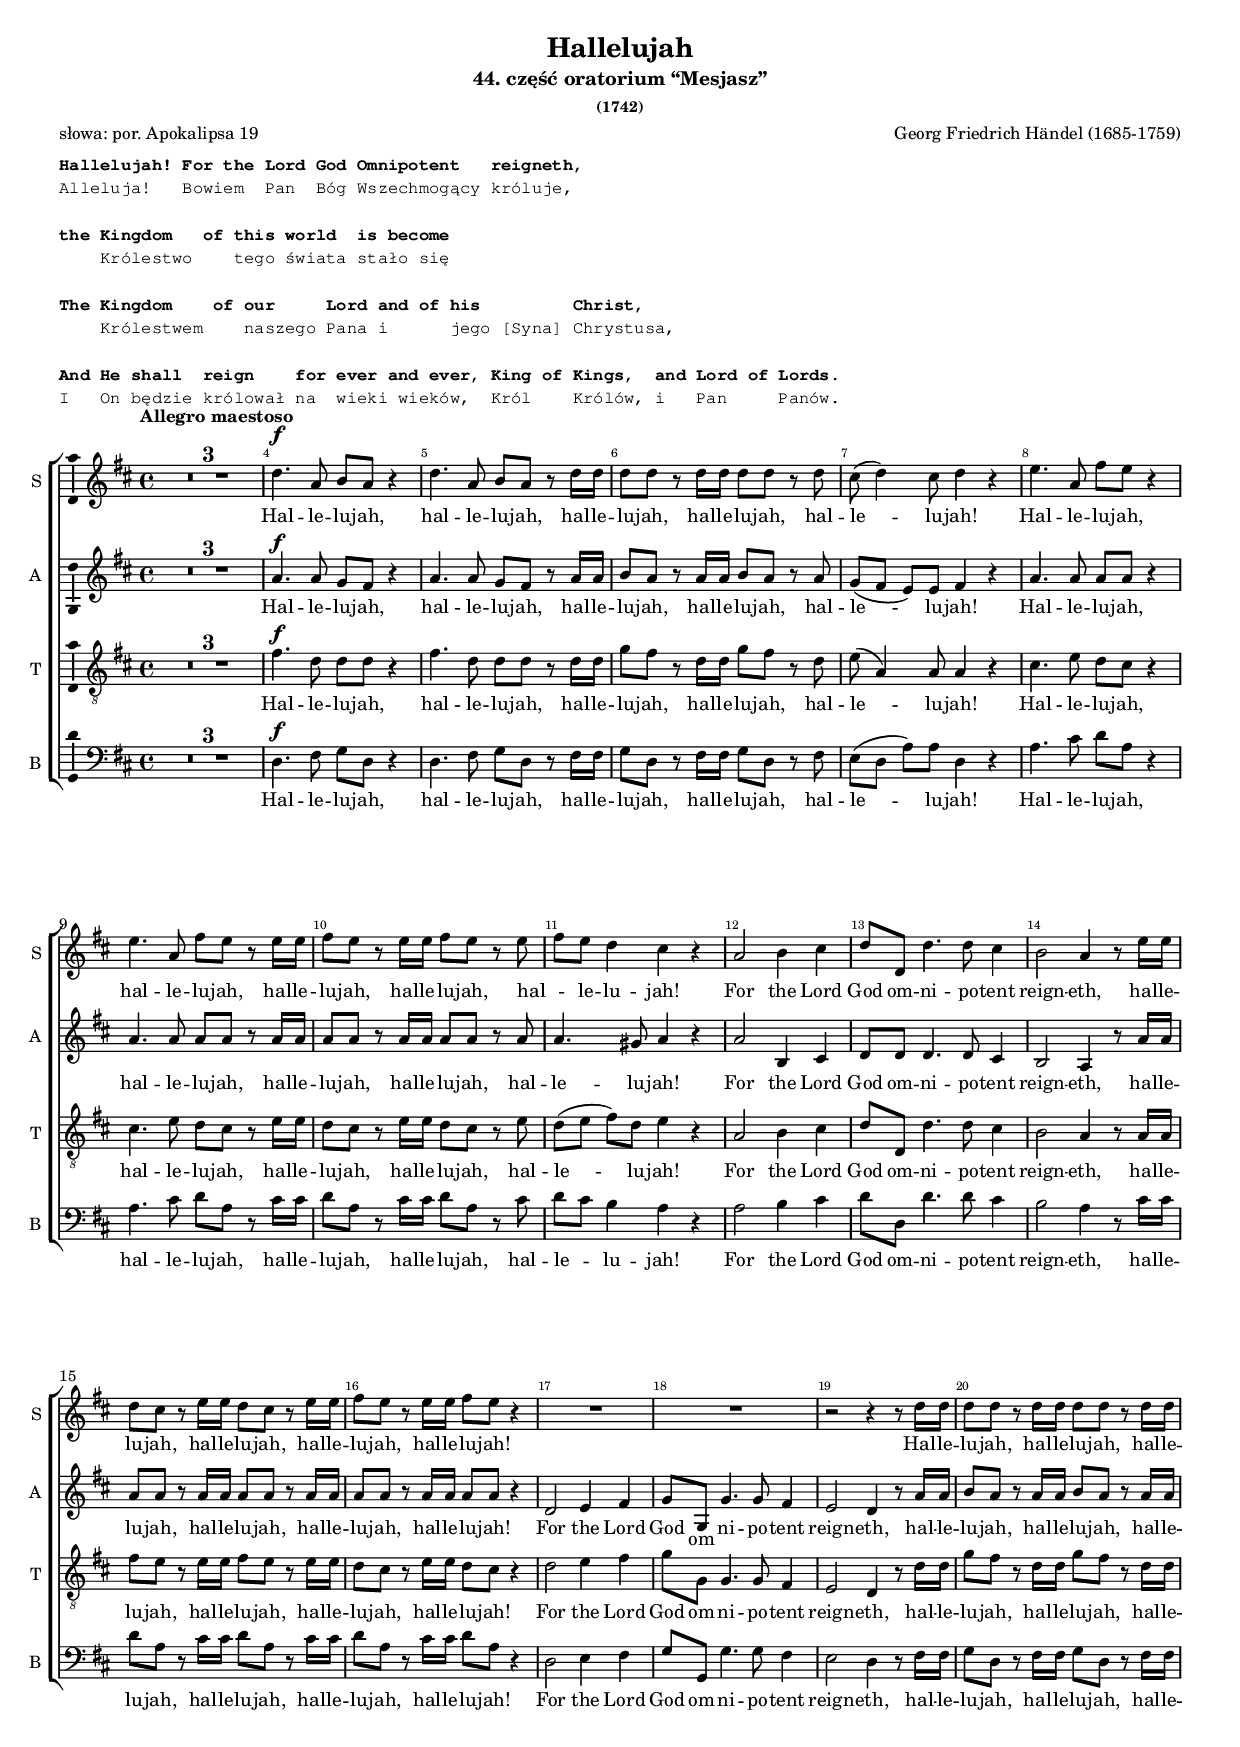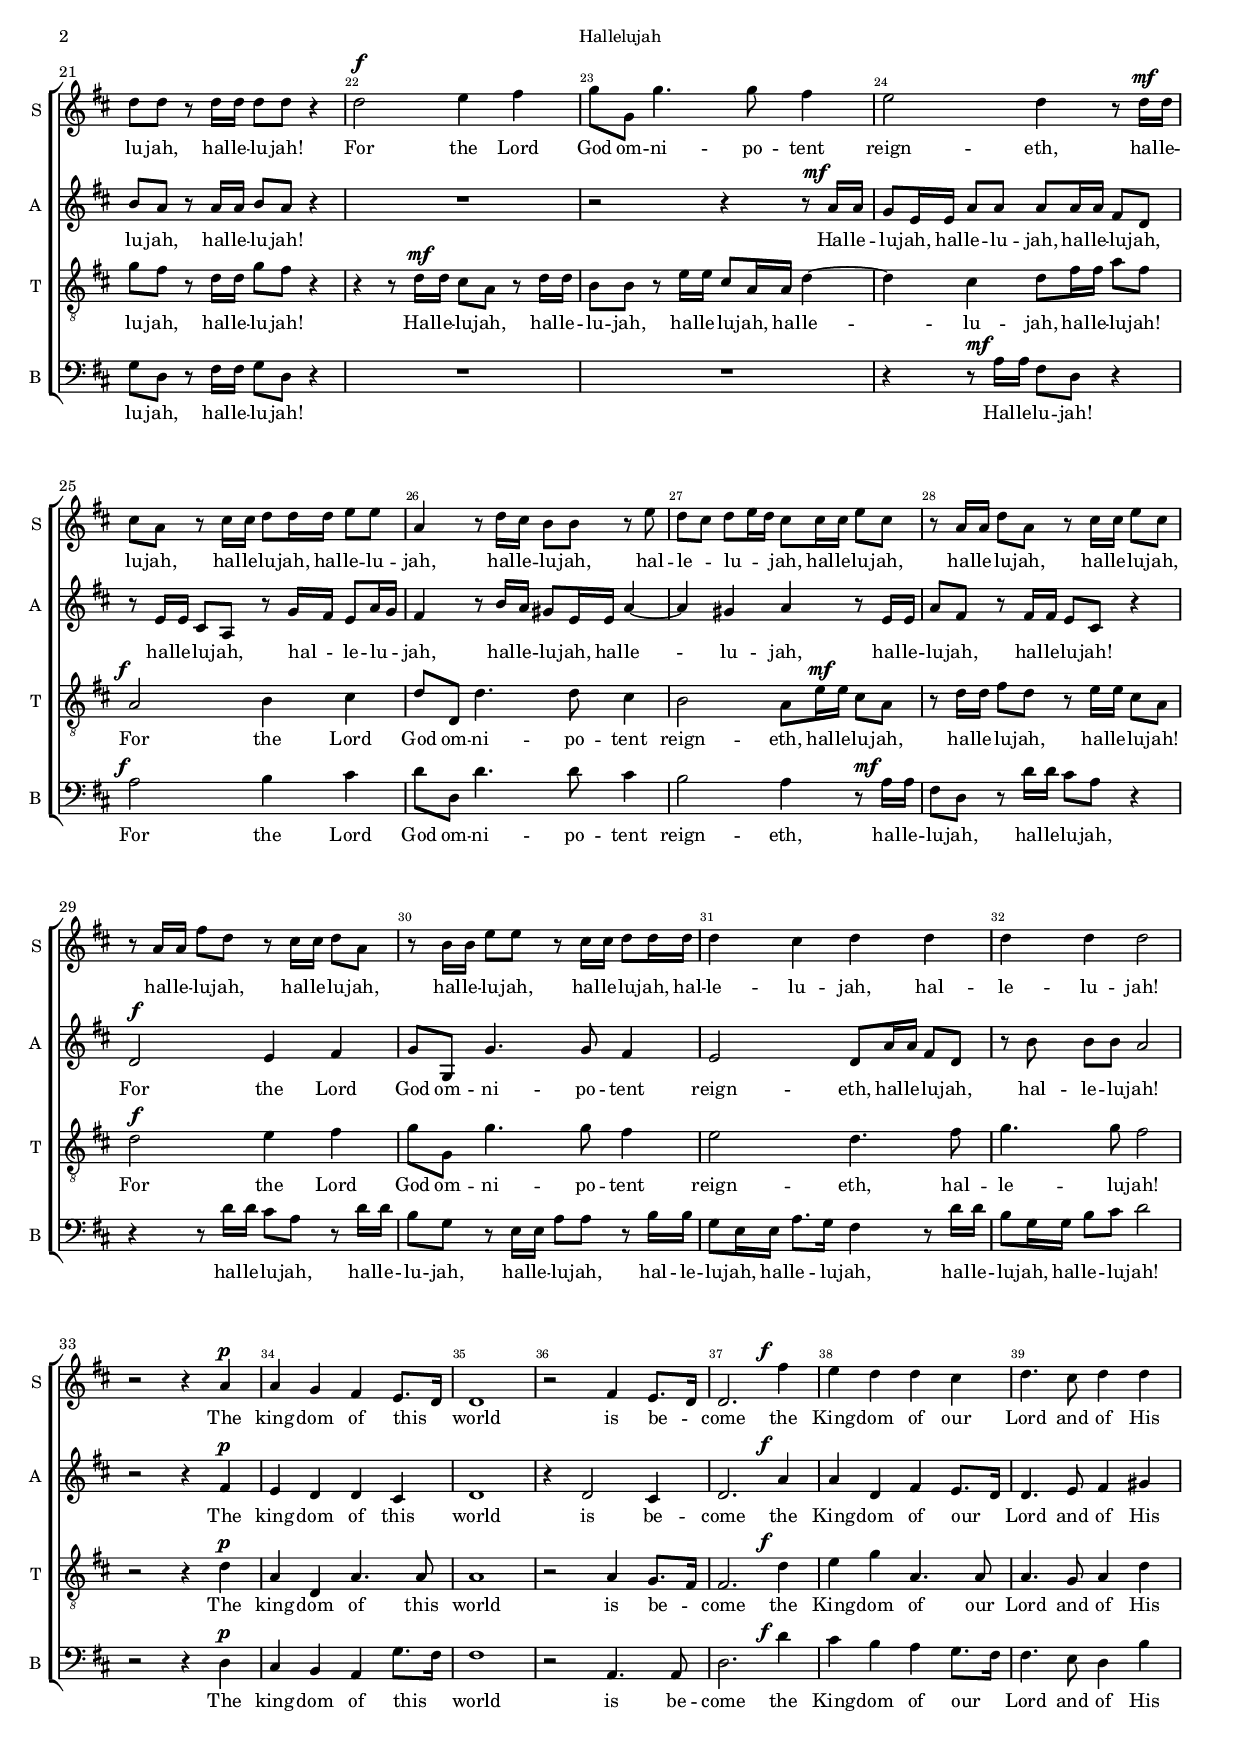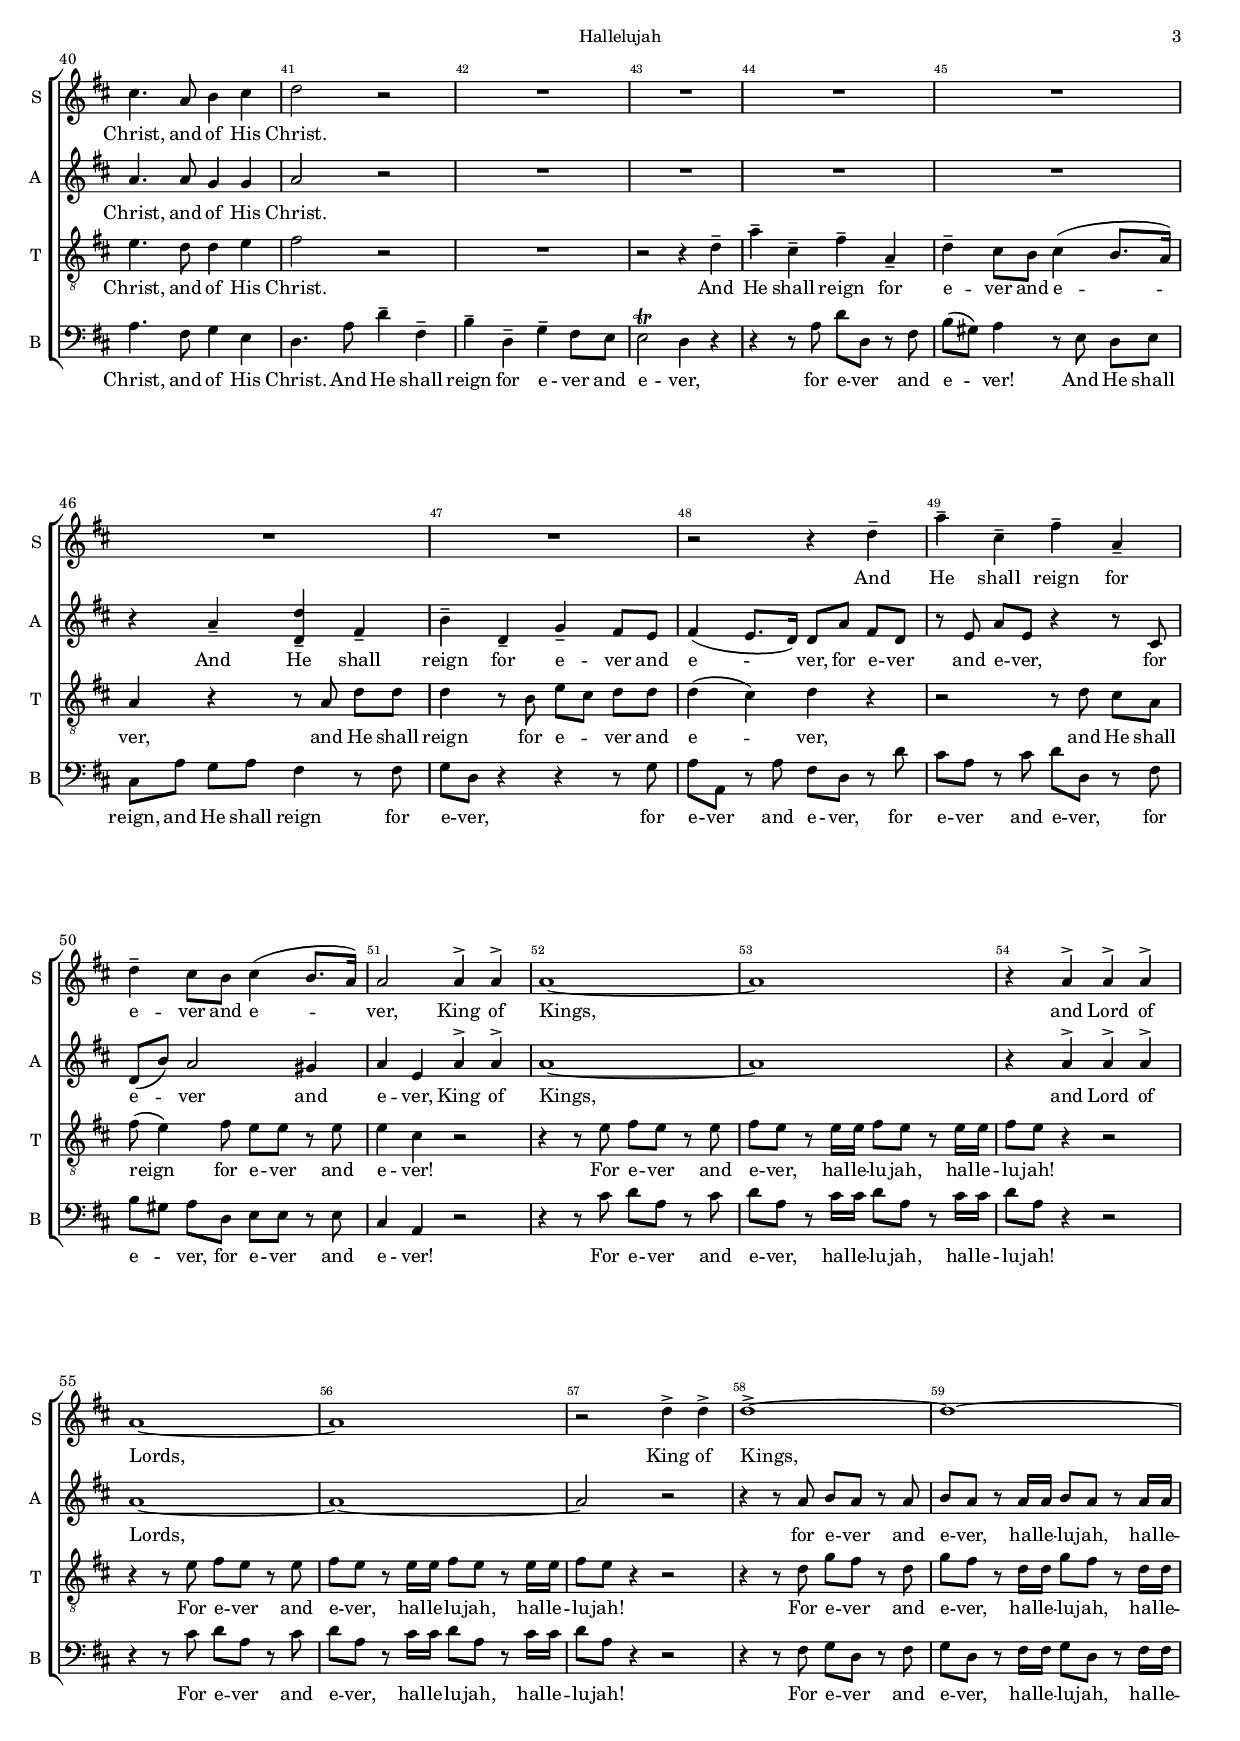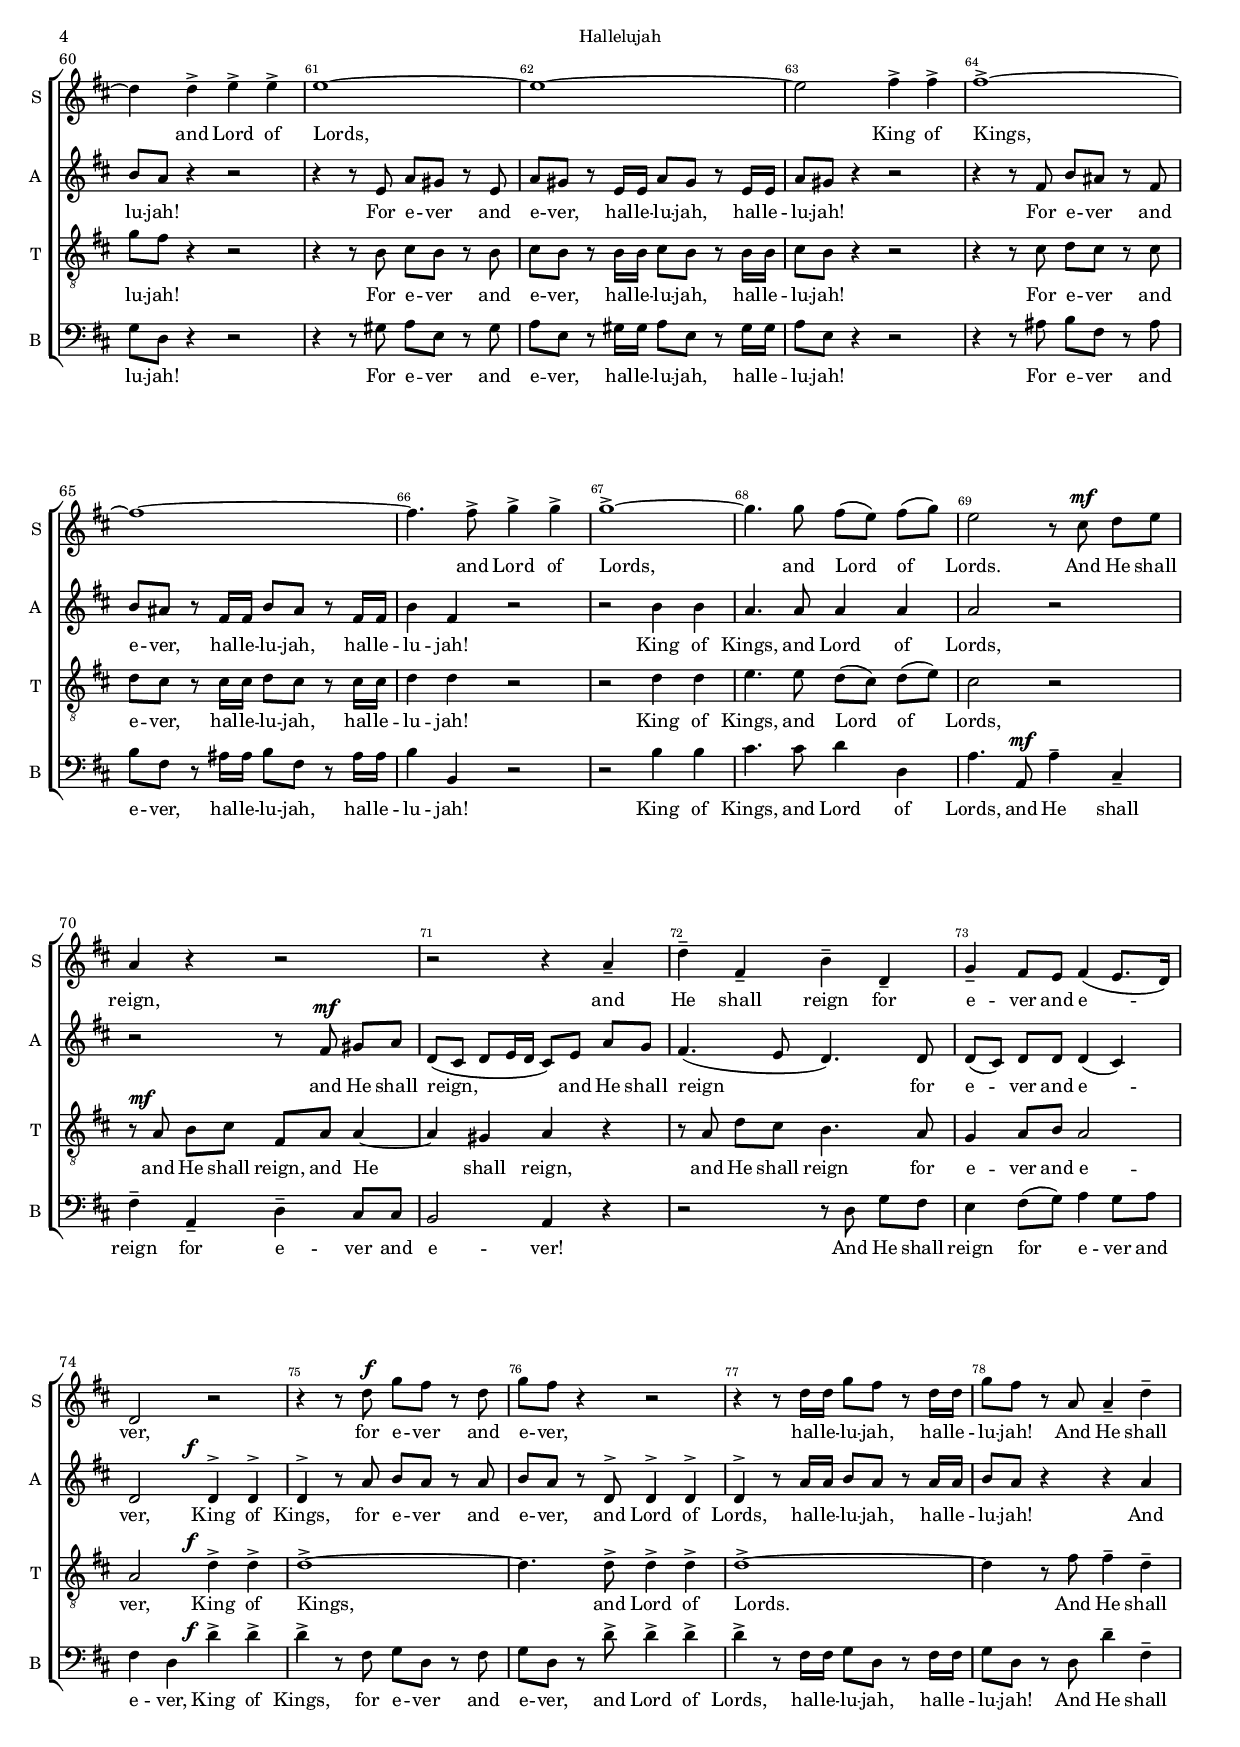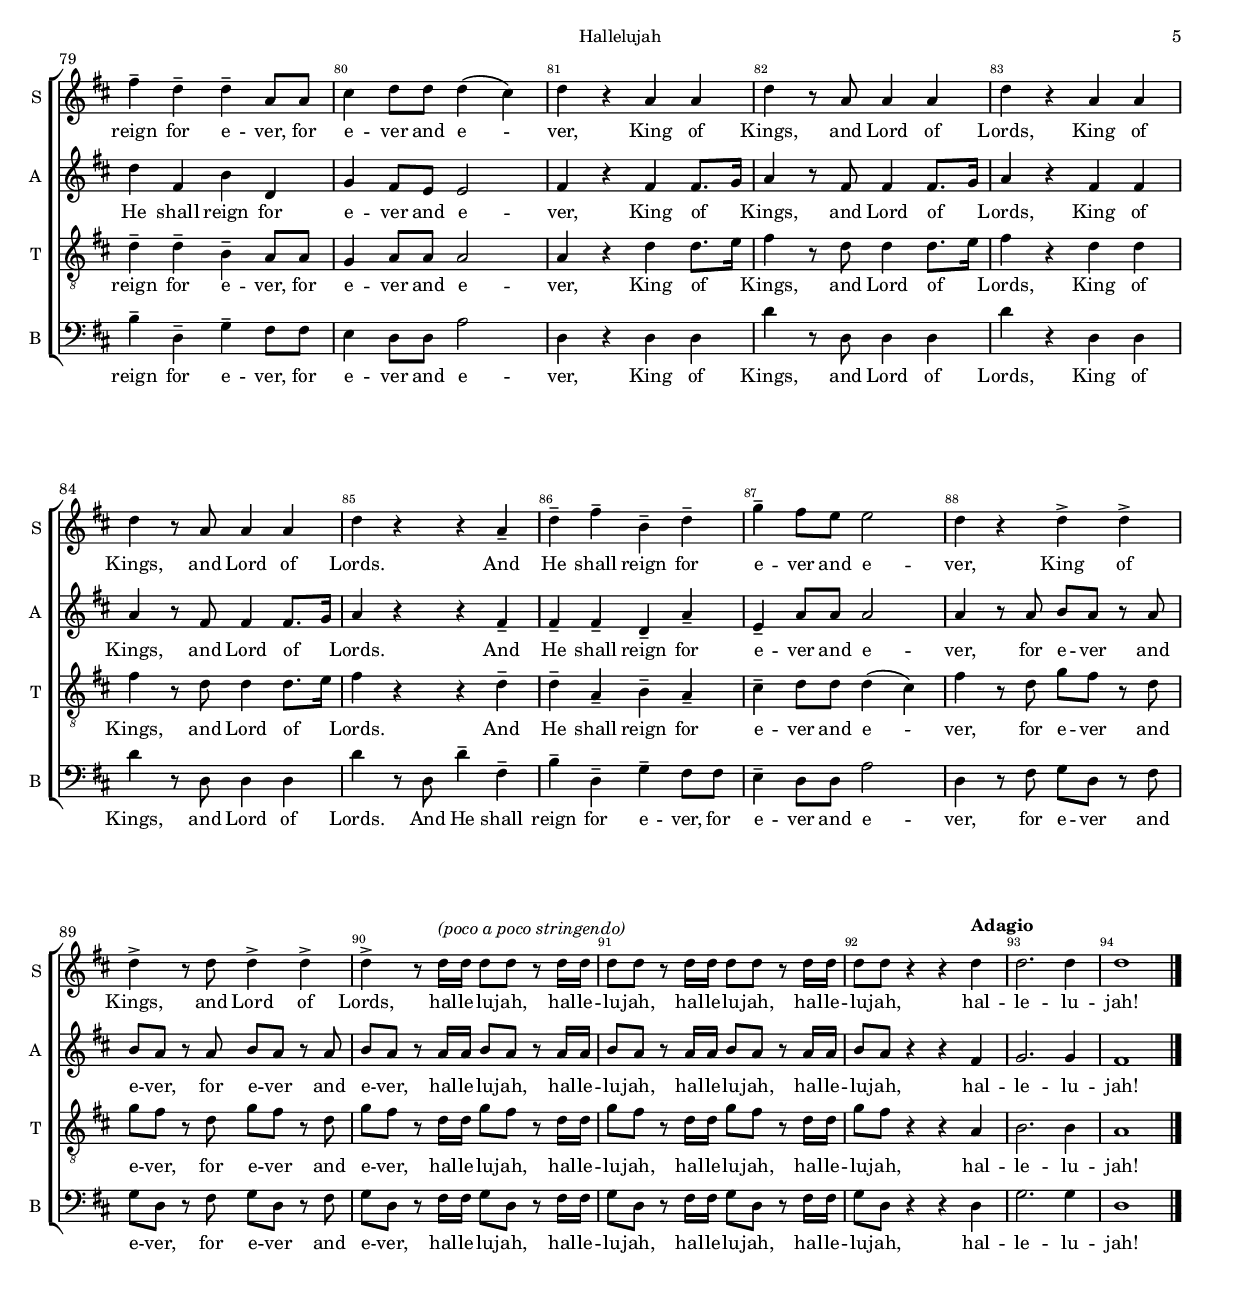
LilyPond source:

%{
  proper hyphenation of ever = ?
%}

\version "2.17.3"
#(set-global-staff-size 15)

\paper {
  %system-count = #19
  %page-count = #5
  %ragged-last-bottom = ##f

  oddHeaderMarkup = \markup \fill-line {
    " "
    \on-the-fly #not-first-page \fromproperty #'header:title
    \on-the-fly #print-page-number-check-first
    \fromproperty #'page:page-number-string
  }
  evenHeaderMarkup = \markup \fill-line {
    \on-the-fly #print-page-number-check-first
    \fromproperty #'page:page-number-string
    \on-the-fly #not-first-page \fromproperty #'header:title
    " "
  }
}

\header	{
  title = "Hallelujah"
  subtitle = "44. część oratorium “Mesjasz”"
  subsubtitle = "(1742)"
  poet = "słowa: por. Apokalipsa 19"
  composer = "Georg Friedrich Händel (1685-1759)"

}

%--------------------------------CONTENT--------------------------------

translation = \markup {
  \typewriter {
    \column {
      " "
      \bold
      "Hallelujah! For the Lord God Omnipotent   reigneth,"
      "Alleluja!   Bowiem  Pan  Bóg Wszechmogący króluje,"
      " "
      \bold
      "the Kingdom   of this world  is become"
      "    Królestwo    tego świata stało się"
      " "
      \bold
      "The Kingdom    of our     Lord and of his         Christ,"
      "    Królestwem    naszego Pana i      jego [Syna] Chrystusa,"
      " "
      \bold
      "And He shall  reign    for ever and ever, King of Kings,  and Lord of Lords."
      "I   On będzie królował na  wieki wieków,  Król    Królów, i   Pan     Panów."
    }
  }
}

sopranomelody =	\relative c'' {
  \dynamicUp
  \key d \major
  \time 4/4
  \tempo "Allegro maestoso" 4=110
  \set Score.tempoHideNote = ##t
  R1*3
  d4.\f a8 b  a  r4 |
  d4. a8 b  a  r d16  d  |
  d8  d  r d16  d  d8  d  r d |
  cis8 ( d4 ) cis8 d4 r |
  % 8
  e4. a,8 fis'8  e8  r4 |
  e4. a,8 fis'8  e8  r8 e16  e16  |
  fis8  e8  r8 e16  e16  fis8  e8  r8 e8 |
  fis8  e8  d4 cis4 r4 |
  % 12
  a2 b4 cis4 |
  d8  d,8  d'4. d8 cis4 |
  b2 a4 r8 e'16  e16  |
  d8  cis8  r8 e16  e16  d8  cis8  r8 e16  e16  |
  fis8  e8  r8 e16  e16  fis8  e8  r4 |
  % 17
  R1 | R1 | r2 r4 r8 d16  d16  |
  d8  d8  r8 d16  d16  d8  d8  r8 d16  d16  |
  d8  d8  r8 d16  d16  d8  d8  r4 |
  % 22
  d2 \f e4 fis4 |
  g8  g,8  g'4. g8 fis4 |
  e2 d4 r8 d16\mf d16  |
  cis8  a8  r8 cis16  cis16  d8 d16  d16  e8  e8  |
  a,4 r8 d16  cis16  b8  b8  r8 e8 |
  % 27
  d8 [ cis8 ] d8 [ e16 d16 ] cis8 cis16  cis16  e8  cis8  |
  r8 a16  a16  d8  a8  r8 cis16  cis16  e8  cis8  |
  r8 a16  a16  fis'8  d8  r8 cis16  cis16  d8  a8  |
  r8 b16  b16  e8  e8  r8 cis16  cis16  d8 d16  d16  |
  % 31
  d4 cis4 d4 d4 |
  d4 d4 d2 | % \break
  % 33 
  r2 r4 a4 \p |
  a4 g4 fis4 e8.  d16  | d1 |
  r2 fis4 e8.  d16  |
  d2. fis'4-\tweak #'X-offset #-2.5 -\tweak #'Y-offset #-2 \f |
  % 38
  e4 d4 d4 cis4 |
  d4. cis8 d4 d4 | % \break
  cis4. a8 b4 cis4 |
  d2 r2 |  R1*4 |
  %\break | 
  R1*2 |
  % 48
  r2 r4 d4-- |
  a'4-- cis,4-- fis4-- a,4-- |
  d4-- cis8  b8  cis4 ( b8.  a16 )  |
  % 51
  a2 a4^> a4^> | a1 ~ | a1 |
  r4 a4^> a4^> a4^> | a1 ~ | a1 |
  % 57
  r2 d4-> d4-> | d1-> ~ | d1 ~ |
  d4 d4-> e4-> e4-> | e1 ~ | e1 ~ |
  % 63
  e2 fis4-> fis4-> | fis1-> ~ | fis1 ~ |
  fis4. fis8-> g4-> g4-> | g1-> ~ |
  % 68
  g4. g8 fis8 [(  e8 ])  fis8 [(  g8 ])  |
  e2 r8 cis8\mf d8 [ e8 ] |
  a,4 r4 r2 |
  % 71
  r2 r4 a4-- |
  d4-- fis,4-- b4-- d,4-- |
  g4-- fis8  e8  fis4 ( e8.  d16 )  |
  d2 r2 |
  r4 r8 d'8\f g8  fis8  r8 d8 |
  g8  fis8  r4 r2 |
  % 77
  r4 r8 d16  d16  g8  fis8  r8 d16  d16  |
  g8  fis8  r8 a,8 a4-- d4-- |
  fis4-- d4-- d4-- a8  a8  |
  cis4 d8  d8  d4 ( cis4 ) |
  % 81
  d4 r4 a4 a4 |
  d4 r8 a8 a4 a4 |
  d4 r4 a4 a4 |
  d4 r8 a8 a4 a4 |
  d4 r4 r4 a4-- |
  % 86
  d4-- fis4-- b,4-- d4-- |
  g4-- fis8  e8  e2 |
  d4 r4 d4-> d4-> |
  d4-> r8 d8 d4-> d4-> |
  % 90
  d4-> r8 d16 ^\markup{ \italic { (poco a poco stringendo) } }  d16  d8  d8  r8 d16  d16  |
  d8  d8  r8 d16  d16  d8  d8  r8 d16  d16  |
  d8  d8  r4 r4 \tempo Adagio 4=60 d4 |
  d2. d4 | d1
  \bar "|."
}
altomelody = \relative f' {
  \dynamicUp
  \key d \major
  \time 4/4
  \tempo "Allegro maestoso" 4=110
  \set Score.tempoHideNote = ##t
  R1*3
  a4.\f  a8 g8  fis8  r4 |
  a4. a8 g8  fis8  r8 a16  a16  |
  b8  a8  r8 a16  a16  b8  a8  r8 a8 |
  g8 [(  fis8 ] e8 ) e8 fis4 r4 |
  % 8
  a4. a8 a8  a8  r4 |
  a4. a8 a8  a8  r8 a16  a16  |
  a8  a8  r8 a16  a16  a8  a8  r8 a8 |
  a4. gis8 a4 r4 |
  % 12
  a2 b,4 cis4 |
  d8  d8  d4. d8 cis4 |
  b2 a4 r8 a'16  a16  |
  a8  a8  r8 a16  a16  a8  a8  r8 a16  a16  |
  a8  a8  r8 a16  a16  a8  a8  r4 |
  % 17
  d,2 e4 fis4 |
  g8  g,8  g'4. g8 fis4 |
  e2 d4 r8 a'16  a16  |
  b8  a8  r8 a16  a16  b8  a8  r8 a16  a16  |
  b8  a8  r8 a16  a16  b8  a8  r4 |
  % 22
  R1 | r2 r4 r8 a16-\tweak #'X-offset #-3 -\tweak #'Y-offset #-2 \mf a16  |
  g8 e16  e16  a8  a8  a8 a16  a16  fis8  d8  |
  r8 e16  e16  cis8  a8  r8 g'16  fis16  e8 a16  g16  |
  fis4 r8 b16  a16  gis8 e16  e16  a4 ~ |
  a4 gis4 a4 r8 e16  e16  |
  a8  fis8  r8 fis16  fis16  e8  cis8  r4 |
  % 29
  d2 \f e4 fis4 |
  g8  g,8  g'4. g8 fis4 |
  e2 d8 a'16  a16  fis8  d8  |
  r8 b'8 b8 [ b8 ] a2 |
  % 33
  r2 r4 fis4 \p |
  e4 d4 d4 cis4 | d1 |
  r4 d2 cis4 |
  d2. a'4-\tweak #'X-offset #-2.5 -\tweak #'Y-offset #-2 \f |
  % 38
  a4 d,4 fis4 e8.  d16  |
  d4. e8 fis4 gis4 |
  a4. a8 g4 g4 |
  a2 r2 | R1*4 |
  % 46
  r4 a4-- <d, d'>4-- fis4-- |
  b4-- d,4-- g4-- fis8  e8  |
  fis4 ( e8.  d16 )  d8 [ a'8 ] fis8 [ d8 ] |
  r8 e8 a8 [ e8 ] r4 r8 cis8 |
  d8 (  b'8 )  a2 gis4 |
  % 51
  a4 e4 a4^> a4^> | a1 ~ | a1 |
  r4 a4^> a4^> a4^> | a1 ~ | a1 ~ | a2 r2 |
  % 58
  r4 r8 a8 b8  a8  r8 a8 |
  b8  a8  r8 a16  a16  b8  a8  r8 a16  a16  |
  b8  a8  r4 r2 |
  % 61
  r4 r8 e8 a8  gis8  r8 e8 |
  a8  gis8  r8 e16  e16  a8  gis8  r8 e16  e16  |
  a8  gis8  r4 r2 |
  % 64
  r4 r8 fis8 b8  ais8  r8 fis8 |
  b8  ais8  r8 fis16  fis16  b8  ais8  r8 fis16  fis16  |
  b4 fis4 r2 |
  % 67
  r2 b4 b4 |
  a4. a8 a4 a4 |
  a2 r2 |
  % 70
  r2 r8 fis8 \mf gis8 [ a8 ] |
  d,8 ( [ cis8 ] d8 [ e16 d16 ] cis8 )[ e8 ] a8  g8  |
  fis4. ( e8 d4. ) d8 |
  d8 ( [ cis8 ) ] d8 [ d8 ] d4 ( cis4 ) |
  % 74
  d2 d4 ^> -\tweak #'X-offset #-3 \f d4^> |
  d4^> r8 a'8 b8  a8  r8 a8 |
  b8  a8  r8 d,8^> d4^> d4^> |
  d4^> r8 a'16  a16  b8  a8  r8 a16  a16  |
  b8  a8  r4 r4 a4 |
  % 79
  d4 fis,4 b4 d,4 |
  g4 fis8  e8  e2 |
  fis4 r4 fis4 fis8.  g16  |
  a4 r8 fis8 fis4 fis8.  g16  |
  a4 r4 fis4 fis4 |
  a4 r8 fis8 fis4 fis8.  g16  |
  a4 r4 r4 fis4-- |
  % 86
  fis4-- fis4-- d4-- a'4-- |
  e4-- a8  a8  a2 |
  a4 r8 a8 b8  a8  r8 a8 |
  b8  a8  r8 a8 b8  a8  r8 a8 |
  % 90
  b8  a8  r8 a16  a16  b8  a8  r8 a16  a16  |
  b8  a8  r8 a16  a16  b8  a8  r8 a16  a16  |
  b8  a8  r4 r4 fis4 |
  g2. g4 | fis1
  \bar "|."
}
tenormelody = \relative c' {
  \dynamicUp
  \key d \major
  \time 4/4
  \tempo "Allegro maestoso" 4=110
  \set Score.tempoHideNote = ##t
  R1*3
  fis4.\f d8 d8  d8  r4 |
  fis4. d8 d8  d8  r8 d16  d16  |
  g8  fis8  r8 d16  d16  g8  fis8  r8 d8 |
  e8 ( a,4 ) a8 a4 r4 |
  % 8
  cis4. e8 d8  cis8  r4 |
  cis4. e8 d8  cis8  r8 e16  e16  |
  d8  cis8  r8 e16  e16  d8  cis8  r8 e8 |
  d8 ( [ e8 ] fis8 ) d8 e4 r4 |
  % 12
  a,2 b4 cis4 |
  d8  d,8  d'4. d8 cis4 |
  b2 a4 r8 a16  a16  |
  fis'8  e8  r8 e16  e16  fis8  e8  r8 e16  e16  |
  d8  cis8  r8 e16  e16  d8  cis8  r4 |
  % 17
  d2 e4 fis4 |
  g8  g,8  g4. g8 fis4 |
  e2 d4 r8 d'16  d16  |
  g8  fis8  r8 d16  d16  g8  fis8  r8 d16  d16  |
  g8  fis8  r8 d16  d16  g8  fis8  r4 |
  % 22
  r4 r8 d16 \mf d16  cis8  a8  r8 d16  d16  |
  b8  b8  r8 e16  e16  cis8 a16  a16  d4 ~ |
  d4 cis4 d8 fis16  fis16  a8  fis8  |
  % 25
  a,2-\tweak #'X-offset #-1.6 -\tweak #'Y-offset #-2 \f b4 cis4 |
  d8  d,8  d'4. d8 cis4 |
  b2 a8  e'16 \mf e16  cis8  a8  |
  r8 d16  d16  fis8  d8  r8 e16  e16  cis8  a8  |
  % 29
  d2 \f e4 fis4 |
  g8  g,8  g'4. g8 fis4 |
  e2 d4. fis8 |
  g4. g8 fis2 |
  % 33
  r2 r4 d4 \p |
  a4 d,4 a'4. a8 |
  a1 | % 36
  r2 a4 g8.  fis16  |
  fis2. d'4 -\tweak #'X-offset #-2.5 \f |
  % 38
  e4 g4 a,4. a8 |
  a4. g8 a4 d4 |
  e4. d8 d4 e4 |
  fis2 r2 | R1 |
  % 43
  r2 r4 d4-- |
  a'4-- cis,4-- fis4-- a,4-- |
  d4-- cis8  b8  cis4 ( b8.  a16 )  |
  % 46
  a4 r4 r8 a8 d8 [ d8 ] |
  d4 r8 b8 e8 [ cis8 ] d8 [ d8 ] |
  d4 ( cis4 ) d4 r4 |
  % 49
  r2 r8 d8 cis8 [ a8 ] |
  fis'8 ( e4 ) fis8 e8  e8  r8 e8 |
  e4 cis4 r2 |
  % 52
  r4 r8 e8 fis8  e8  r8 e8 |
  fis8  e8  r8 e16  e16  fis8  e8  r8 e16  e16  |
  fis8  e8  r4 r2 |
  % 55
  r4 r8 e8 fis8  e8  r8 e8 |
  fis8  e8  r8 e16  e16  fis8  e8  r8 e16  e16  |
  fis8  e8  r4 r2 |
  % 58
  r4 r8 d8 g8  fis8  r8 d8 |
  g8  fis8  r8 d16  d16  g8  fis8  r8 d16  d16  |
  g8  fis8  r4 r2 |
  % 61
  r4 r8 b,8 cis8  b8  r8 b8 |
  cis8  b8  r8 b16  b16  cis8  b8  r8 b16  b16  |
  cis8  b8  r4 r2 |
  % 64
  r4 r8 cis8 d8  cis8  r8 cis8 |
  d8  cis8  r8 cis16  cis16  d8  cis8  r8 cis16  cis16  |
  d4 d4 r2 |
  % 67
  r2 d4 d4 |
  e4. e8 d8 ( [ cis8 ) ] d8 ( [ e8 ) ] |
  cis2 r2 |
  % 70
  r8 a8-\tweak #'X-offset #-3 -\tweak #'Y-offset #-2 \mf b8 [ cis8 ] fis,8  a8  a4 ~ |
  a4 gis4 a4 r4 |
  r8 a8 d8 [ cis8 ] b4. a8 |
  g4 a8  b8  a2 |
  % 74
  a2 d4-> -\tweak #'X-offset #-3 -\tweak #'Y-offset #-2 \f d4-> | d1-> ~ |
  d4. d8-> d4-> d4-> | d1-> ~ |
  % 78
  d4 r8 fis8 fis4-- d4-- |
  d4-- d4-- b4-- a8  a8  |
  g4 a8  a8  a2 |
  a4 r4 d4 d8.  e16  |
  % 82
  fis4 r8 d8 d4 d8.  e16  |
  fis4 r4 d4 d4 |
  fis4 r8 d8 d4 d8.  e16  |
  fis4 r4 r4 d4-- |
  % 86
  d4-- a4-- b4-- a4-- |
  cis4-- d8  d8  d4 ( cis4 ) |
  fis4 r8 d8 g8  fis8  r8 d8 |
  g8  fis8  r8 d8 g8  fis8  r8 d8 |
  % 90
  g8  fis8  r8 d16  d16  g8  fis8  r8 d16  d16  |
  g8  fis8  r8 d16  d16  g8  fis8  r8 d16  d16  |
  g8  fis8  r4 r4 a,4 |
  b2. b4 | a1
  \bar "|."
}
bassmelody = \relative f {
  \dynamicUp
  \key d \major
  \time 4/4
  \tempo "Allegro maestoso" 4=110
  \set Score.tempoHideNote = ##t
  R1*3
  d4. \f fis8 g8  d8  r4 | % 5
  d4. fis8 g8  d8  r8 fis16  fis16  | % 6
  g8  d8  r8 fis16  fis16  g8  d8  r8 fis8 | % 7
  e8 ( [ d8 ] a'8 ) a8 d,4 r4 |
  % 8
  a'4. cis8 d8  a8  r4 | % 9
  a4. cis8 d8  a8  r8 cis16  cis16  |
  d8  a8  r8 cis16  cis16  d8  a8  r8 cis8 | % 11
  d8  cis8  b4 a4 r4 |
  % 12
  a2 b4 cis4 | % 13
  d8  d,8  d'4. d8 cis4 | % 14
  b2 a4 r8 cis16  cis16  | % 15
  d8  a8  r8 cis16  cis16  d8  a8  r8 cis16  cis16  | % 16
  d8  a8  r8 cis16  cis16  d8  a8  r4 |
  % 17
  d,2 e4 fis4 | % 18
  g8  g,8  g'4. g8 fis4 | % 19
  e2 d4 r8 fis16  fis16  |
  g8  d8  r8 fis16  fis16  g8  d8  r8 fis16  fis16  | % 21
  g8  d8  r8 fis16  fis16  g8  d8  r4 | R1 | R1 |
  % 24
  r4 r8 a'16-\tweak #'X-offset #-3.4 -\tweak #'Y-offset #-2 \mf a16  fis8  d8  r4 | % 25
  a'2-\tweak #'X-offset #-1.6 -\tweak #'Y-offset #-2 \f b4 cis4 | % 26
  d8  d,8  d'4. d8 cis4 | % 27
  b2 a4 r8 a16-\tweak #'X-offset #-3.4 -\tweak #'Y-offset #-2 \mf  a16  | % 28
  fis8  d8  r8 d'16  d16  cis8  a8  r4 |
  % 29
  r4 r8 d16  d16  cis8  a8  r8 d16  d16  |
  b8  g8  r8 e16  e16  a8  a8  r8 b16  b16  | % 31
  g8 e16  e16  a8.  g16  fis4 r8 d'16  d16  | % 32
  b8 g16  g16  b8  cis8  d2 |
  % 33
  r2 r4 d,4 \p | % 34
  cis4 b4 a4 g'8.  fis16  | % 35
  fis1 | % 36
  r2 a,4. a8 | % 37
  d2. d'4-\tweak #'X-offset #-2.5 -\tweak #'Y-offset #-2 \f |
  % 38
  cis4 b4 a4 g8.  fis16  | % 39
  fis4. e8 d4 b'4 |
  a4. fis8 g4 e4 |
  % 41
  d4. a'8 d4-- fis,4-- | % 42
  b4-- d,4-- g4-- fis8  e8  | % 43
  e2-\trill d4 r4 |
  % 44
  r4 r8 a'8 d8  d,8  r8 fis8 | % 45
  b8 (  gis8 )  a4 r8 e8 d8 [ e8 ] | % 46
  cis8 [ a'8 ] g8 [ a8 ] fis4 r8 fis8 | % 47
  g8  d8  r4 r4 r8 g8 |
  % 48
  a8  a,8  r8 a'8 fis8  d8  r8 d'8 | % 49
  cis8  a8  r8 cis8 d8  d,8  r8 fis8 |
  b8 [ gis8 ] a8 [ d,8 ] e8  e8  r8 e8 | % 51
  cis4 a4 r2 |
  % 52
  r4 r8 cis'8 d8  a8  r8 cis8 | % 53
  d8  a8  r8 cis16  cis16  d8  a8  r8 cis16  cis16  | % 54
  d8  a8  r4 r2 |
  % 55
  r4 r8 cis8 d8  a8  r8 cis8 | % 56
  d8  a8  r8 cis16  cis16  d8  a8  r8 cis16  cis16  | % 57
  d8  a8  r4 r2 |
  % 58
  r4 r8 fis8 g8  d8  r8 fis8 | % 59
  g8  d8  r8 fis16  fis16  g8  d8  r8 fis16  fis16  |
  g8  d8  r4 r2 |
  % 61
  r4 r8 gis8 a8  e8  r8 gis8 | % 62
  a8  e8  r8 gis16  gis16  a8  e8  r8 gis16  gis16  | % 63
  a8  e8  r4 r2 |
  % 64
  r4 r8 ais8 b8  fis8  r8 ais8 | % 65
  b8  fis8  r8 ais16  ais16  b8  fis8  r8 ais16  ais16  | % 66
  b4 b,4 r2 |
  % 67
  r2 b'4 b4 | % 68
  cis4. cis8 d4 d,4 | % 69
  a'4. a,8 \mf a'4-- cis,4-- |
  fis4-- a,4-- d4-- cis8  cis8  | % 71
  b2 a4 r4 |
  % 72
  r2 r8 d8 g8 [ fis8 ] | % 73
  e4 fis8 (  g8 )  a4 g8  a8  | % 74
  fis4 d4 d'4-> -\tweak #'X-offset #-3 -\tweak #'Y-offset #-2 \f d4-> | % 75
  d4-> r8 fis,8 g8  d8  r8 fis8 | % 76
  g8  d8  r8 d'8-> d4-> d4-> | % 77
  d4-> r8 fis,16  fis16  g8  d8  r8 fis16  fis16  |
  % 78
  g8  d8  r8 d8 d'4-- fis,4-- | % 79
  b4-- d,4-- g4-- fis8  fis8  |
  e4 d8  d8  a'2 | % 81
  d,4 r4 d4 d4 | % 82
  d'4 r8 d,8 d4 d4 | % 83
  d'4 r4 d,4 d4 | % 84
  d'4 r8 d,8 d4 d4 |
  % 85
  d'4 r8 d,8 d'4-- fis,4-- | % 86
  b4-- d,4-- g4-- fis8  fis8  | % 87
  e4-- d8  d8  a'2 | % 88
  d,4 r8 fis8 g8  d8  r8 fis8 | % 89
  g8  d8  r8 fis8 g8  d8  r8 fis8 |
  % 90
  g8  d8  r8 fis16  fis16  g8  d8  r8 fis16  fis16  | % 91
  g8  d8  r8 fis16  fis16  g8  d8  r8 fis16  fis16  | % 92
  g8  d8  r4 r4 d4 | % 93
  g2. g4 | % 94
  d1
  \bar "|."
}
%--------------------------------LYRICS--------------------------------
sopranotext =  \lyricmode {
  Hal -- le -- lu -- jah, hal -- le -- lu -- jah,
  hal -- le -- lu -- jah, hal -- le -- lu -- jah, hal -- le -- lu -- jah!
  Hal -- le -- lu -- jah, hal -- le -- lu -- jah,
  hal -- le -- lu -- jah, hal -- le -- lu -- jah, hal -- _ le -- lu -- jah!
  For the Lord God om -- ni -- po -- tent reign -- eth,
  hal -- le -- lu -- jah, hal -- le -- lu -- jah, hal -- le -- lu -- jah, hal -- le -- lu -- jah!
  Hal -- le -- lu -- jah, hal -- le -- lu -- jah, hal -- le -- lu -- jah, hal -- le -- lu -- jah!
  For the Lord God om -- ni -- po -- tent reign -- eth,
  hal -- le -- lu -- jah, hal -- le -- lu -- jah, hal -- le -- lu -- jah, hal -- le -- lu -- jah,
  hal -- le -- _ lu -- _ _ jah, hal -- le -- lu -- jah, hal -- le -- lu -- jah, hal -- le -- lu -- jah,
  hal -- le -- lu -- jah, hal -- le -- lu -- jah, hal -- le -- lu -- jah, hal -- le -- lu -- jah,
  hal -- le -- lu -- jah, hal -- le -- lu -- jah!
  The king -- dom of this _ world is be -- _ come
  the King -- dom of our Lord and of His Christ, and of His Christ.
  And He shall reign for e -- ver and e -- ver,
  King of Kings, and Lord of Lords,
  King of Kings, and Lord of Lords,
  King of Kings, and Lord of Lords, and Lord of Lords.
  And He shall reign,
  and He shall reign for e -- ver and e -- ver,
  for e -- ver and e -- ver, hal -- le -- lu -- jah, hal -- le -- lu -- jah!
  And He shall reign for e -- ver, for e -- ver and e -- ver,
  King of Kings, and Lord of Lords,
  King of Kings, and Lord of Lords.
  And He shall reign for e -- ver and e -- ver,
  King of Kings, and Lord of Lords,
  hal -- le -- lu -- jah, hal -- le -- lu -- jah, hal -- le -- lu -- jah, hal -- le -- lu -- jah,
  hal -- le -- lu -- jah!
}
altotext =  \lyricmode {
  Hal -- le -- lu -- jah, hal -- le -- lu -- jah,
  hal -- le -- lu -- jah, hal -- le -- lu -- jah, hal -- le -- lu -- jah!
  Hal -- le -- lu -- jah, hal -- le -- lu -- jah,
  hal -- le -- lu -- jah, hal -- le -- lu -- jah, hal -- le -- lu -- jah!
  For the Lord God om -- ni -- po -- tent reign -- eth,
  hal -- le -- lu -- jah, hal -- le -- lu -- jah, hal -- le -- lu -- jah, hal -- le -- lu -- jah!
  For the Lord God \once \override LyricText #'Y-offset = #-1.5 om -- ni -- po -- tent reign -- eth,
  hal -- le -- lu -- jah, hal -- le -- lu -- jah, hal -- le -- lu -- jah, hal -- le -- lu -- jah!
  Hal -- le -- lu -- jah, hal -- le -- lu -- jah, hal -- le -- lu -- jah, hal -- le -- lu -- jah,
  hal -- _ le -- lu -- _ jah, hal -- le -- lu -- jah,
  hal -- le -- lu -- jah, hal -- le -- lu -- jah, hal -- le -- lu -- jah!
  For the Lord God om -- ni -- po -- tent reign -- eth,
  hal -- le -- lu -- jah, hal -- le -- lu -- jah!
  The king -- dom of this world is be -- come
  the King -- dom of our _ Lord and of His Christ, and of His Christ.
  And He shall reign for e -- ver and e -- ver,
  for e -- ver and e -- ver, for e -- ver and e -- ver,
  King of Kings, and Lord of Lords,
  for e -- ver and e -- ver, hal -- le -- lu -- jah, hal -- le -- lu -- jah!
  For e -- ver and e -- ver, hal -- le -- lu -- jah, hal -- le -- lu -- jah!
  For e -- ver and e -- ver, hal -- le -- lu -- jah, hal -- le -- lu -- jah!
  King of Kings, and Lord of Lords,
  and He shall reign, and He shall reign for e -- ver and e -- ver,
  King of Kings, for e -- ver and e -- ver,
  and Lord of Lords, hal -- le -- lu -- jah, hal -- le -- lu -- jah!
  And He shall reign for e -- ver and e -- ver,
  King of _ Kings, and Lord of _ Lords,
  King of Kings, and Lord of _ Lords.
  And He shall reign for e -- ver and e -- ver, for e -- ver and e -- ver, for e -- ver and e -- ver,
  hal -- le -- lu -- jah, hal -- le -- lu -- jah, hal -- le -- lu -- jah, hal -- le -- lu -- jah,
  hal -- le -- lu -- jah!

}
tenortext =  \lyricmode {
  Hal -- le -- lu -- jah, hal -- le -- lu -- jah,
  hal -- le -- lu -- jah, hal -- le -- lu -- jah, hal -- le -- lu -- jah!
  Hal -- le -- lu -- jah, hal -- le -- lu -- jah,
  hal -- le -- lu -- jah, hal -- le -- lu -- jah, hal -- le -- lu -- jah!
  For the Lord God om -- ni -- po -- tent reign -- eth,
  hal -- le -- lu -- jah, hal -- le -- lu -- jah, hal -- le -- lu -- jah, hal -- le -- lu -- jah!
  For the Lord God om -- ni -- po -- tent reign -- eth,
  hal -- le -- lu -- jah, hal -- le -- lu -- jah, hal -- le -- lu -- jah, hal -- le -- lu -- jah!
  Hal -- le -- lu -- jah, hal -- le -- lu -- jah,
  hal -- le -- lu -- jah, hal -- le -- lu -- jah, hal -- le -- lu -- jah!
  For the Lord God om -- ni -- po -- tent reign -- eth,
  hal -- le -- lu -- jah, hal -- le -- lu -- jah, hal -- le -- lu -- jah!
  For the Lord God om -- ni -- po -- tent reign -- eth, hal -- le -- lu -- jah!
  The king -- dom of this world is be -- _ come
  the King -- dom of our Lord and of His Christ, and of His Christ.
  And He shall reign for e -- ver and e -- ver,
  and He shall reign for e -- _ ver and e -- ver,
  and He shall reign for e -- ver and e -- ver!
  For e -- ver and e -- ver, hal -- le -- lu -- jah, hal -- le -- lu -- jah!
  For e -- ver and e -- ver, hal -- le -- lu -- jah, hal -- le -- lu -- jah!
  For e -- ver and e -- ver, hal -- le -- lu -- jah, hal -- le -- lu -- jah!
  For e -- ver and e -- ver, hal -- le -- lu -- jah, hal -- le -- lu -- jah!
  For e -- ver and e -- ver, hal -- le -- lu -- jah, hal -- le -- lu -- jah!
  King of Kings, and Lord of Lords,
  and He shall reign, and He shall reign, and He shall reign for e -- ver and e -- ver,
  King of Kings, and Lord of Lords.
  And He shall reign for e -- ver, for e -- ver and e -- ver,
  King of _ Kings, and Lord of _ Lords,
  King of Kings, and Lord of _ Lords.
  And He shall reign for e -- ver and e -- ver, for e -- ver and e -- ver, for e -- ver and e -- ver,
  hal -- le -- lu -- jah, hal -- le -- lu -- jah, hal -- le -- lu -- jah, hal -- le -- lu -- jah,
  hal -- le -- lu -- jah!
}
basstext =  \lyricmode {
  Hal -- le -- lu -- jah, hal -- le -- lu -- jah,
  hal -- le -- lu -- jah, hal -- le -- lu -- jah, hal -- le -- lu -- jah!
  Hal -- le -- lu -- jah, hal -- le -- lu -- jah,
  hal -- le -- lu -- jah, hal -- le -- lu -- jah, hal -- le -- _ lu -- jah!
  For the Lord God om -- ni -- po -- tent reign -- eth,
  hal -- le -- lu -- jah, hal -- le -- lu -- jah, hal -- le -- lu -- jah, hal -- le -- lu -- jah!
  For the Lord God om -- ni -- po -- tent reign -- eth,
  hal -- le -- lu -- jah, hal -- le -- lu -- jah, hal -- le -- lu -- jah, hal -- le -- lu -- jah!
  Hal -- le -- lu -- jah!
  For the Lord God om -- ni -- po -- tent reign -- eth,
  hal -- le -- lu -- jah, hal -- le -- lu -- jah, hal -- le -- lu -- jah, hal -- le -- lu -- jah,
  hal -- le -- lu -- jah, hal -- le -- lu -- jah, hal -- le -- lu -- jah, hal -- le -- lu -- jah,
  hal -- le -- lu -- jah!
  The king -- dom of this _ world is be -- come
  the King -- dom of our _ Lord and of His Christ, and of His Christ.
  And He shall reign for e -- ver and e -- ver, for e -- ver and e -- ver!
  And He shall reign, and He shall reign for e -- ver, for e -- ver and e -- ver,
  for e -- ver and e -- ver, for e -- _ ver, for e -- ver and e -- ver!
  For e -- ver and e -- ver, hal -- le -- lu -- jah, hal -- le -- lu -- jah!
  For e -- ver and e -- ver, hal -- le -- lu -- jah, hal -- le -- lu -- jah!
  For e -- ver and e -- ver, hal -- le -- lu -- jah, hal -- le -- lu -- jah!
  For e -- ver and e -- ver, hal -- le -- lu -- jah, hal -- le -- lu -- jah!
  For e -- ver and e -- ver, hal -- le -- lu -- jah, hal -- le -- lu -- jah!
  King of Kings, and Lord of Lords,
  and He shall reign for e -- ver and e -- ver!
  And He shall reign for e -- ver and e -- ver,
  King of Kings, for e -- ver and e -- ver,
  and Lord of Lords, hal -- le -- lu -- jah, hal -- le -- lu -- jah!
  And He shall reign for e -- ver, for e -- ver and e -- ver,
  King of Kings, and Lord of Lords,
  King of Kings, and Lord of Lords.
  And He shall reign for e -- ver, for e -- ver and e -- ver,
  for e -- ver and e -- ver, for e -- ver and e -- ver,
  hal -- le -- lu -- jah, hal -- le -- lu -- jah, hal -- le -- lu -- jah, hal -- le -- lu -- jah,
  hal -- le -- lu -- jah!
}


%--------------------------------FINAL STRUCTURE--------------------------------

\translation

\score {
  \new ChoirStaff <<
    \new Staff = soprano {
      \clef treble
      \set Staff.instrumentName = "S "
      \set Staff.shortInstrumentName = "S "
      \new Voice = soprano {
        \set Voice.midiInstrument = "clarinet"
        \sopranomelody
      }
    }
    \new Lyrics = sopranolyrics \lyricsto soprano \sopranotext

    \new Staff = alto {
      \clef treble
      \set Staff.instrumentName = "A "
      \set Staff.shortInstrumentName = "A "
      \new Voice = alto {
        \set Voice.midiInstrument = "english horn"
        \altomelody
      }
    }
    \new Lyrics = altolyrics \lyricsto alto \altotext

    \new Staff = tenor {
      \clef "treble_8"
      \set Staff.instrumentName = "T "
      \set Staff.shortInstrumentName = "T "
      \new Voice = tenor {
        \set Voice.midiInstrument = "english horn"
        \tenormelody
      }
    }
    \new Lyrics = tenorlyrics \lyricsto tenor \tenortext

    \new Staff = bass {
      \clef bass
      \set Staff.instrumentName = "B "
      \set Staff.shortInstrumentName = "B "
      \new Voice = bass {
        \set Voice.midiInstrument = "clarinet"
        \bassmelody
      }
    }
    \new Lyrics = basslyrics \lyricsto bass \basstext
  >>
  
  \layout {
    indent = 0\cm
    \compressFullBarRests
    \context {
      \Staff \consists "Ambitus_engraver"
    }
    \context {
      \Score
      \override BarNumber #'break-visibility = #'#(#f #t #t)
      \override BarNumber #'self-alignment-X =
      #(lambda (grob)
         (let ((break-dir (ly:item-break-dir grob)))
           (set! (ly:grob-property grob 'self-alignment-X)
                 (if (= break-dir RIGHT)
                     1
                     0))))

      \override BarNumber #'stencil =
      #(lambda (grob)
         (let ((break-dir (ly:item-break-dir grob)))
           (set! (ly:grob-property grob 'font-size)
                 (if (= break-dir RIGHT)
                     -1
                     -3))
           (ly:text-interface::print grob)))
    }
  }
}
